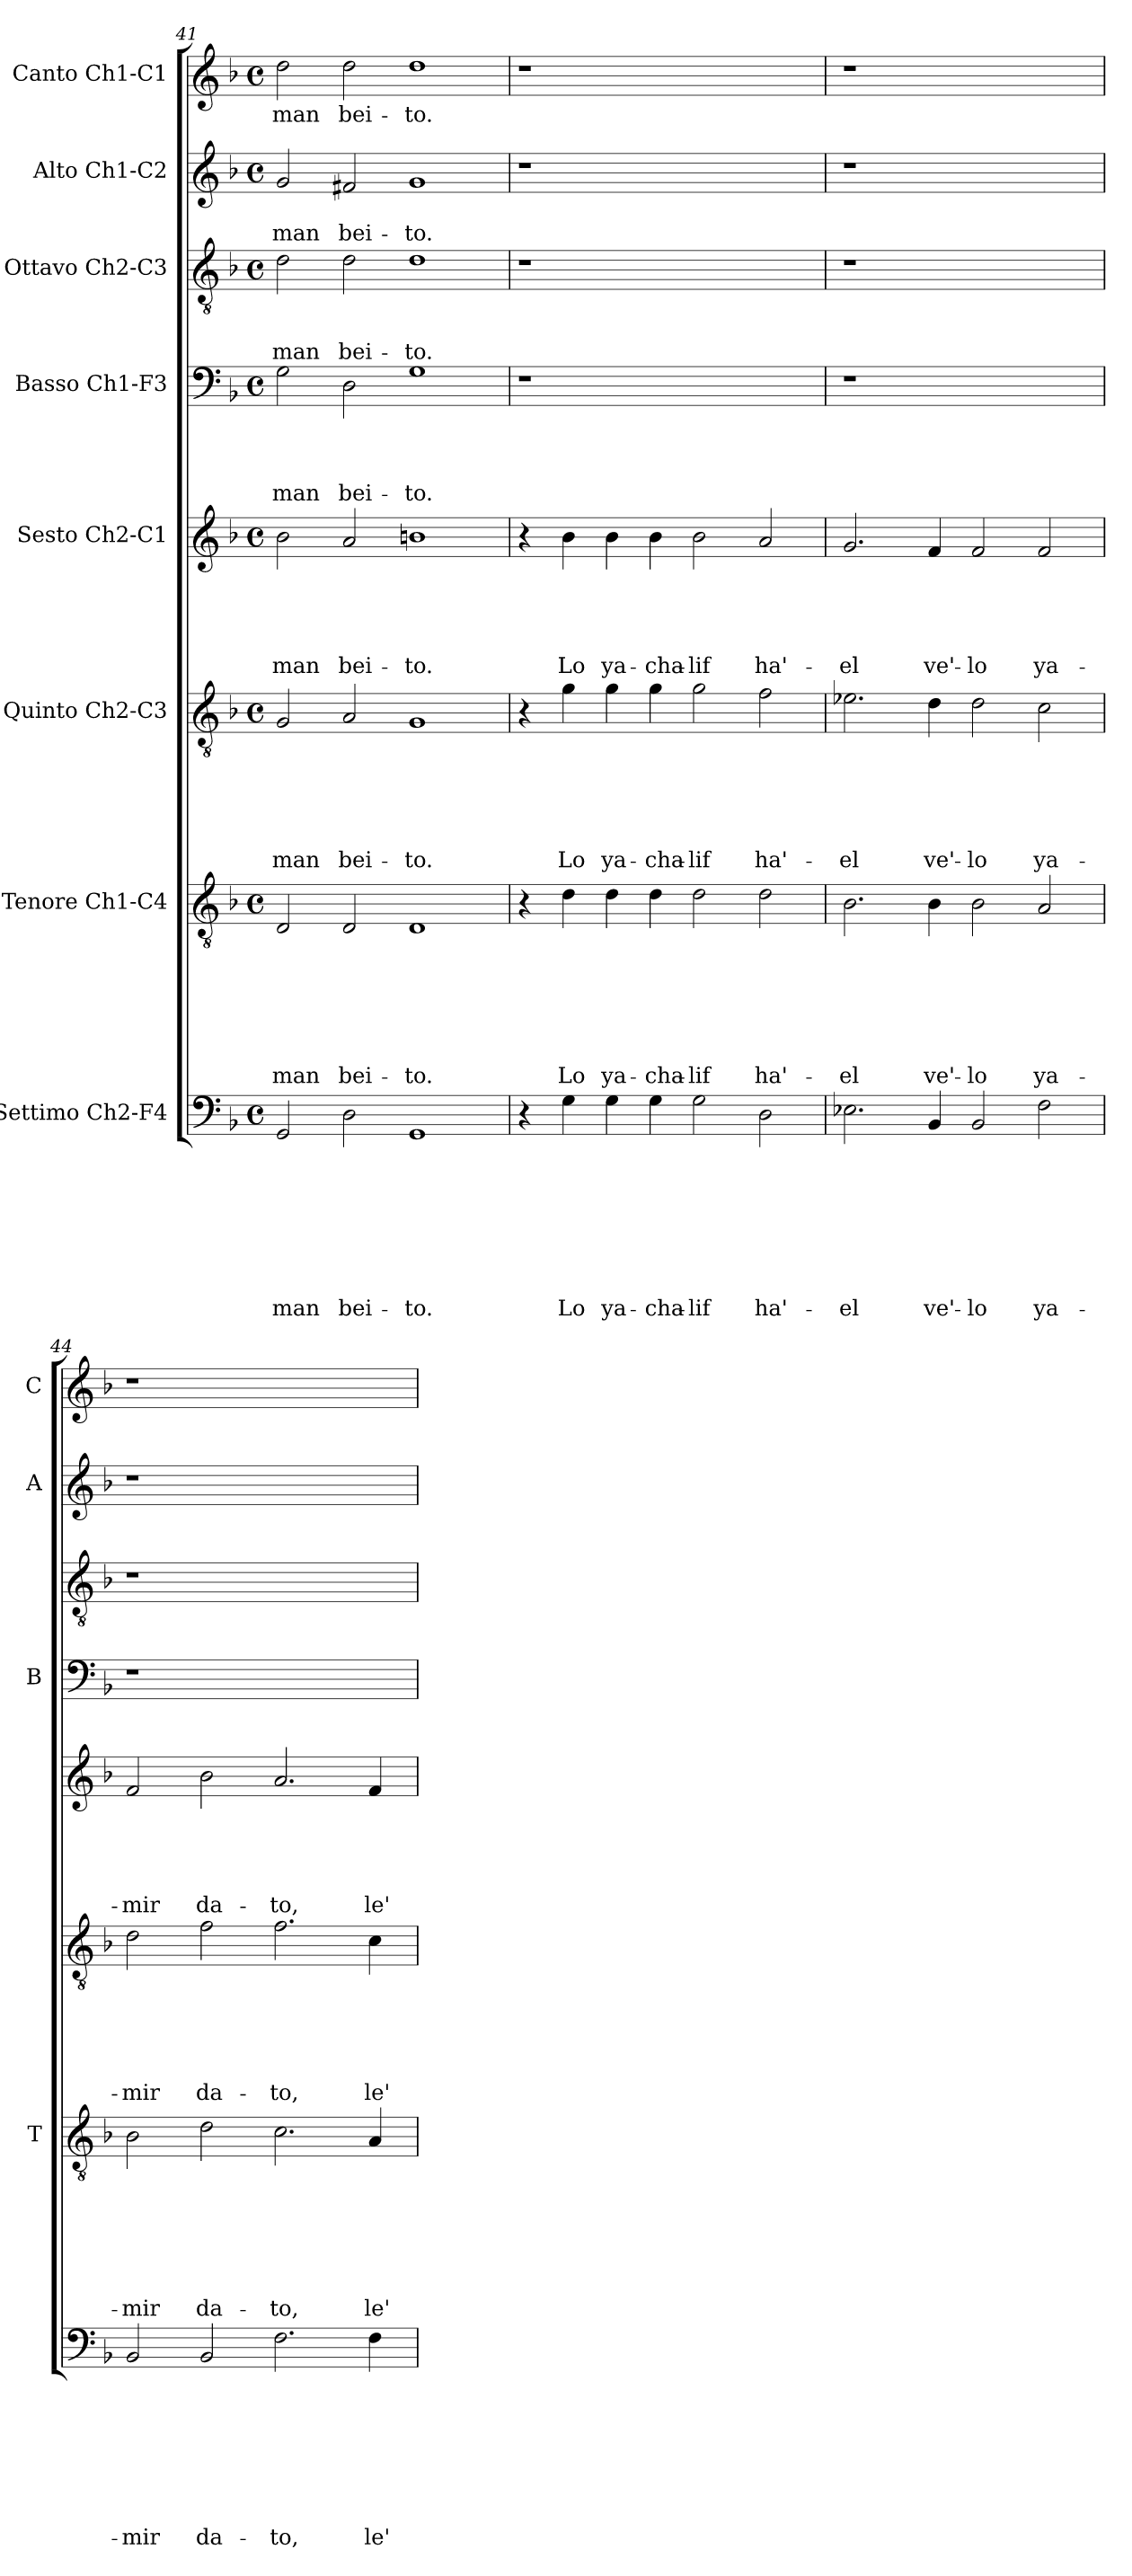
**kern	**text	**text	**text	**text	**text	**text	**text	**text	**kern	**text	**text	**text	**text	**text	**text	**text	**kern	**text	**text	**text	**text	**text	**text	**kern	**text	**text	**text	**text	**text	**kern	**text	**text	**text	**text	**kern	**text	**text	**text	**kern	**text	**text	**kern	**text
*part8	*part8	*part8	*part8	*part8	*part8	*part8	*part8	*part8	*part7	*part7	*part7	*part7	*part7	*part7	*part7	*part7	*part6	*part6	*part6	*part6	*part6	*part6	*part6	*part5	*part5	*part5	*part5	*part5	*part5	*part4	*part4	*part4	*part4	*part4	*part3	*part3	*part3	*part3	*part2	*part2	*part2	*part1	*part1
*staff8	*staff8	*staff8	*staff8	*staff8	*staff8	*staff8	*staff8	*staff8	*staff7	*staff7	*staff7	*staff7	*staff7	*staff7	*staff7	*staff7	*staff6	*staff6	*staff6	*staff6	*staff6	*staff6	*staff6	*staff5	*staff5	*staff5	*staff5	*staff5	*staff5	*staff4	*staff4	*staff4	*staff4	*staff4	*staff3	*staff3	*staff3	*staff3	*staff2	*staff2	*staff2	*staff1	*staff1
*I"Settimo Ch2-F4	*	*	*	*	*	*	*	*	*I"Tenore Ch1-C4	*	*	*	*	*	*	*	*I"Quinto Ch2-C3	*	*	*	*	*	*	*I"Sesto Ch2-C1	*	*	*	*	*	*I"Basso Ch1-F3	*	*	*	*	*I"Ottavo Ch2-C3	*	*	*	*I"Alto Ch1-C2	*	*	*I"Canto Ch1-C1	*
*	*	*	*	*	*	*	*	*	*I'T	*	*	*	*	*	*	*	*	*	*	*	*	*	*	*	*	*	*	*	*	*I'B	*	*	*	*	*	*	*	*	*I'A	*	*	*I'C	*
!!LO:PB:g=z
*clefF4	*	*	*	*	*	*	*	*	*clefGv2	*	*	*	*	*	*	*	*clefGv2	*	*	*	*	*	*	*clefG2	*	*	*	*	*	*clefF4	*	*	*	*	*clefGv2	*	*	*	*clefG2	*	*	*clefG2	*
*k[b-]	*	*	*	*	*	*	*	*	*k[b-]	*	*	*	*	*	*	*	*k[b-]	*	*	*	*	*	*	*k[b-]	*	*	*	*	*	*k[b-]	*	*	*	*	*k[b-]	*	*	*	*k[b-]	*	*	*k[b-]	*
*F:	*	*	*	*	*	*	*	*	*F:	*	*	*	*	*	*	*	*F:	*	*	*	*	*	*	*F:	*	*	*	*	*	*F:	*	*	*	*	*F:	*	*	*	*F:	*	*	*F:	*
*M4/4	*	*	*	*	*	*	*	*	*M4/4	*	*	*	*	*	*	*	*M4/4	*	*	*	*	*	*	*M4/4	*	*	*	*	*	*M4/4	*	*	*	*	*M4/4	*	*	*	*M4/4	*	*	*M4/4	*
*met(c)	*	*	*	*	*	*	*	*	*met(c)	*	*	*	*	*	*	*	*met(c)	*	*	*	*	*	*	*met(c)	*	*	*	*	*	*met(c)	*	*	*	*	*met(c)	*	*	*	*met(c)	*	*	*met(c)	*
=41	=41	=41	=41	=41	=41	=41	=41	=41	=41	=41	=41	=41	=41	=41	=41	=41	=41	=41	=41	=41	=41	=41	=41	=41	=41	=41	=41	=41	=41	=41	=41	=41	=41	=41	=41	=41	=41	=41	=41	=41	=41	=41	=41
!	!	!	!	!	!	!	!	!LO:LY:b	!	!	!	!	!	!	!	!LO:LY:b	!	!	!	!	!	!	!LO:LY:b	!	!	!	!	!	!LO:LY:b	!	!	!	!	!LO:LY:b	!	!	!	!LO:LY:b	!	!	!LO:LY:b	!	!LO:LY:b
2GG/	.	.	.	.	.	.	.	-man	2D/	.	.	.	.	.	.	-man	2G/	.	.	.	.	.	-man	2b-\	.	.	.	.	-man	2G\	.	.	.	-man	2d\	.	.	-man	2g/	.	-man	2dd\	-man
!	!	!	!	!	!	!	!	!LO:LY:b	!	!	!	!	!	!	!	!LO:LY:b	!	!	!	!	!	!	!LO:LY:b	!	!	!	!	!	!LO:LY:b	!	!	!	!	!LO:LY:b	!	!	!	!LO:LY:b	!	!	!LO:LY:b	!	!LO:LY:b
2D\	.	.	.	.	.	.	.	bei-	2D/	.	.	.	.	.	.	bei-	2A/	.	.	.	.	.	bei-	2a/	.	.	.	.	bei-	2D\	.	.	.	bei-	2d\	.	.	bei-	2f#X/	.	bei-	2dd\	bei-
!	!	!	!	!	!	!	!	!LO:LY:b	!	!	!	!	!	!	!	!LO:LY:b	!	!	!	!	!	!	!LO:LY:b	!	!	!	!	!	!LO:LY:b	!	!	!	!	!LO:LY:b	!	!	!	!LO:LY:b	!	!	!LO:LY:b	!	!LO:LY:b
1GG	.	.	.	.	.	.	.	-to.	1D	.	.	.	.	.	.	-to.	1G	.	.	.	.	.	-to.	1bn	.	.	.	.	-to.	1G	.	.	.	-to.	1d	.	.	-to.	1g	.	-to.	1dd	-to.
=42	=42	=42	=42	=42	=42	=42	=42	=42	=42	=42	=42	=42	=42	=42	=42	=42	=42	=42	=42	=42	=42	=42	=42	=42	=42	=42	=42	=42	=42	=42	=42	=42	=42	=42	=42	=42	=42	=42	=42	=42	=42	=42	=42
4r	.	.	.	.	.	.	.	.	4r	.	.	.	.	.	.	.	4r	.	.	.	.	.	.	4r	.	.	.	.	.	1r	.	.	.	.	1r	.	.	.	1r	.	.	1r	.
!	!	!	!	!	!	!	!	!LO:LY:b	!	!	!	!	!	!	!	!LO:LY:b	!	!	!	!	!	!	!LO:LY:b	!	!	!	!	!	!LO:LY:b	!	!	!	!	!	!	!	!	!	!	!	!	!	!
4G\	.	.	.	.	.	.	.	Lo	4d\	.	.	.	.	.	.	Lo	4g\	.	.	.	.	.	Lo	4b-\	.	.	.	.	Lo	.	.	.	.	.	.	.	.	.	.	.	.	.	.
!	!	!	!	!	!	!	!	!LO:LY:b	!	!	!	!	!	!	!	!LO:LY:b	!	!	!	!	!	!	!LO:LY:b	!	!	!	!	!	!LO:LY:b	!	!	!	!	!	!	!	!	!	!	!	!	!	!
4G\	.	.	.	.	.	.	.	ya-	4d\	.	.	.	.	.	.	ya-	4g\	.	.	.	.	.	ya-	4b-\	.	.	.	.	ya-	.	.	.	.	.	.	.	.	.	.	.	.	.	.
!	!	!	!	!	!	!	!	!LO:LY:b	!	!	!	!	!	!	!	!LO:LY:b	!	!	!	!	!	!	!LO:LY:b	!	!	!	!	!	!LO:LY:b	!	!	!	!	!	!	!	!	!	!	!	!	!	!
4G\	.	.	.	.	.	.	.	-cha-	4d\	.	.	.	.	.	.	-cha-	4g\	.	.	.	.	.	-cha-	4b-\	.	.	.	.	-cha-	.	.	.	.	.	.	.	.	.	.	.	.	.	.
!	!	!	!	!	!	!	!	!LO:LY:b	!	!	!	!	!	!	!	!LO:LY:b	!	!	!	!	!	!	!LO:LY:b	!	!	!	!	!	!LO:LY:b	!	!	!	!	!	!	!	!	!	!	!	!	!	!
2G\	.	.	.	.	.	.	.	-lif	2d\	.	.	.	.	.	.	-lif	2g\	.	.	.	.	.	-lif	2b-\	.	.	.	.	-lif	1ryy	.	.	.	.	1ryy	.	.	.	1ryy	.	.	1ryy	.
!	!	!	!	!	!	!	!	!LO:LY:b	!	!	!	!	!	!	!	!LO:LY:b	!	!	!	!	!	!	!LO:LY:b	!	!	!	!	!	!LO:LY:b	!	!	!	!	!	!	!	!	!	!	!	!	!	!
2D\	.	.	.	.	.	.	.	ha'-	2d\	.	.	.	.	.	.	ha'-	2f\	.	.	.	.	.	ha'-	2a/	.	.	.	.	ha'-	.	.	.	.	.	.	.	.	.	.	.	.	.	.
=43	=43	=43	=43	=43	=43	=43	=43	=43	=43	=43	=43	=43	=43	=43	=43	=43	=43	=43	=43	=43	=43	=43	=43	=43	=43	=43	=43	=43	=43	=43	=43	=43	=43	=43	=43	=43	=43	=43	=43	=43	=43	=43	=43
!	!	!	!	!	!	!	!	!LO:LY:b	!	!	!	!	!	!	!	!LO:LY:b	!	!	!	!	!	!	!LO:LY:b	!	!	!	!	!	!LO:LY:b	!	!	!	!	!	!	!	!	!	!	!	!	!	!
2.E-X\	.	.	.	.	.	.	.	-el	2.B-\	.	.	.	.	.	.	-el	2.e-X\	.	.	.	.	.	-el	2.g/	.	.	.	.	-el	1r	.	.	.	.	1r	.	.	.	1r	.	.	1r	.
!	!	!	!	!	!	!	!	!LO:LY:b	!	!	!	!	!	!	!	!LO:LY:b	!	!	!	!	!	!	!LO:LY:b	!	!	!	!	!	!LO:LY:b	!	!	!	!	!	!	!	!	!	!	!	!	!	!
4BB-/	.	.	.	.	.	.	.	ve'-	4B-\	.	.	.	.	.	.	ve'-	4d\	.	.	.	.	.	ve'-	4f/	.	.	.	.	ve'-	.	.	.	.	.	.	.	.	.	.	.	.	.	.
!	!	!	!	!	!	!	!	!LO:LY:b	!	!	!	!	!	!	!	!LO:LY:b	!	!	!	!	!	!	!LO:LY:b	!	!	!	!	!	!LO:LY:b	!	!	!	!	!	!	!	!	!	!	!	!	!	!
2BB-/	.	.	.	.	.	.	.	-lo	2B-\	.	.	.	.	.	.	-lo	2d\	.	.	.	.	.	-lo	2f/	.	.	.	.	-lo	1ryy	.	.	.	.	1ryy	.	.	.	1ryy	.	.	1ryy	.
!	!	!	!	!	!	!	!	!LO:LY:b	!	!	!	!	!	!	!	!LO:LY:b	!	!	!	!	!	!	!LO:LY:b	!	!	!	!	!	!LO:LY:b	!	!	!	!	!	!	!	!	!	!	!	!	!	!
2F\	.	.	.	.	.	.	.	ya-	2A/	.	.	.	.	.	.	ya-	2c\	.	.	.	.	.	ya-	2f/	.	.	.	.	ya-	.	.	.	.	.	.	.	.	.	.	.	.	.	.
=44	=44	=44	=44	=44	=44	=44	=44	=44	=44	=44	=44	=44	=44	=44	=44	=44	=44	=44	=44	=44	=44	=44	=44	=44	=44	=44	=44	=44	=44	=44	=44	=44	=44	=44	=44	=44	=44	=44	=44	=44	=44	=44	=44
!	!	!	!	!	!	!	!	!LO:LY:b	!	!	!	!	!	!	!	!LO:LY:b	!	!	!	!	!	!	!LO:LY:b	!	!	!	!	!	!LO:LY:b	!	!	!	!	!	!	!	!	!	!	!	!	!	!
2BB-/	.	.	.	.	.	.	.	-mir	2B-\	.	.	.	.	.	.	-mir	2d\	.	.	.	.	.	-mir	2f/	.	.	.	.	-mir	1r	.	.	.	.	1r	.	.	.	1r	.	.	1r	.
!	!	!	!	!	!	!	!	!LO:LY:b	!	!	!	!	!	!	!	!LO:LY:b	!	!	!	!	!	!	!LO:LY:b	!	!	!	!	!	!LO:LY:b	!	!	!	!	!	!	!	!	!	!	!	!	!	!
2BB-/	.	.	.	.	.	.	.	da-	2d\	.	.	.	.	.	.	da-	2f\	.	.	.	.	.	da-	2b-\	.	.	.	.	da-	.	.	.	.	.	.	.	.	.	.	.	.	.	.
!	!	!	!	!	!	!	!	!LO:LY:b	!	!	!	!	!	!	!	!LO:LY:b	!	!	!	!	!	!	!LO:LY:b	!	!	!	!	!	!LO:LY:b	!	!	!	!	!	!	!	!	!	!	!	!	!	!
2.F\	.	.	.	.	.	.	.	-to,	2.c\	.	.	.	.	.	.	-to,	2.f\	.	.	.	.	.	-to,	2.a/	.	.	.	.	-to,	1ryy	.	.	.	.	1ryy	.	.	.	1ryy	.	.	1ryy	.
!	!	!	!	!	!	!	!	!LO:LY:b	!	!	!	!	!	!	!	!LO:LY:b	!	!	!	!	!	!	!LO:LY:b	!	!	!	!	!	!LO:LY:b	!	!	!	!	!	!	!	!	!	!	!	!	!	!
4F\	.	.	.	.	.	.	.	le'-	4A/	.	.	.	.	.	.	le'-	4c\	.	.	.	.	.	le'-	4f/	.	.	.	.	le'-	.	.	.	.	.	.	.	.	.	.	.	.	.	.
=	=	=	=	=	=	=	=	=	=	=	=	=	=	=	=	=	=	=	=	=	=	=	=	=	=	=	=	=	=	=	=	=	=	=	=	=	=	=	=	=	=	=	=
*-	*-	*-	*-	*-	*-	*-	*-	*-	*-	*-	*-	*-	*-	*-	*-	*-	*-	*-	*-	*-	*-	*-	*-	*-	*-	*-	*-	*-	*-	*-	*-	*-	*-	*-	*-	*-	*-	*-	*-	*-	*-	*-	*-
